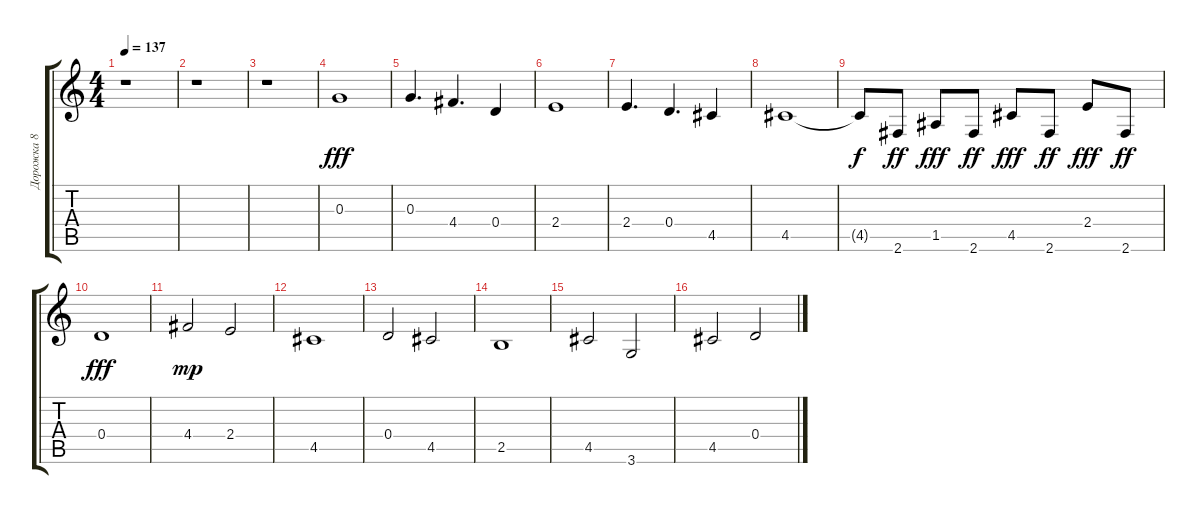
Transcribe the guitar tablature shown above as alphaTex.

\track ("Дорожка 8" "Дорожка 8") {instrument overdrivenguitar}
\staff {score tabs}
\tuning (E4 B3 G3 D3 A2 E2) {hide}
\ts (4 4)
\tempo 137
\clef g2
\ks c
r.1{dy mf} |
r.1 |
r.1 |
0.3.1{dy fff} |
0.3.4{d} 4.4.4{d} 0.4.4 |
2.4.1 |
2.4.4{d} 0.4.4{d} 4.5.4 |
4.5.1 |
4.5{t}.8{dy f} 2.6.8{dy ff} 1.5.8{dy fff} 2.6.8{dy ff} 4.5.8{dy fff} 2.6.8{dy ff} 2.4.8{dy fff} 2.6.8{dy ff} |
0.4.1{dy fff volume 12} |
4.4.2{dy mp volume 5} 2.4.2{volume 11} |
4.5.1{volume 12} |
0.4.2 4.5.2 |
2.5.1 |
4.5.2 3.6.2 |
4.5.2 0.4.2
